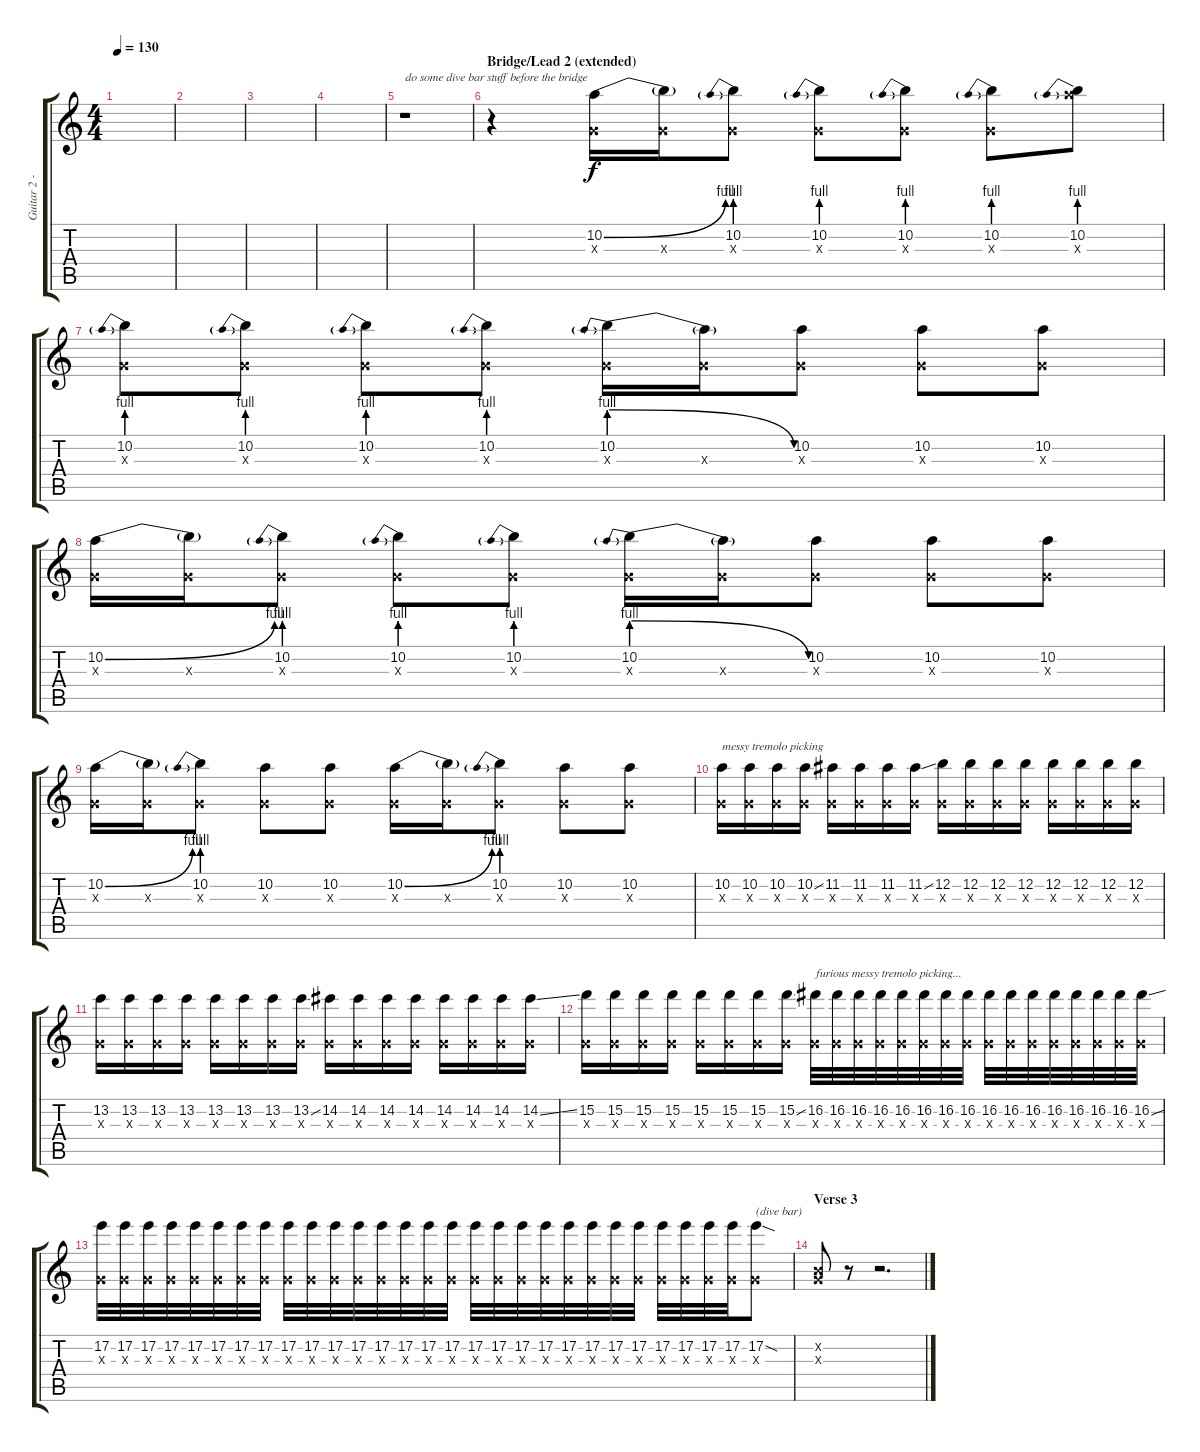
\track ("Guitar 2 - leads" "Guitar 2 -") {instrument distortionguitar}
\staff {score tabs}
\tuning (E4 B3 G3 D3 A2 E2) {hide}
\ts (4 4)
\tempo 130
\clef g2
\ks c
|
|
|
|
r.1{txt "do some dive bar stuff before the bridge"} |
\section ("" "Bridge/Lead 2 (extended)")
r.4 (10.2{be (bend 0 0 60 4)} 0.3{x}).16 (10.2{t} 0.3{x}).16 (10.2{be (prebend 0 4 60 4)} 0.3{x}).8 (10.2{be (prebend 0 4 60 4)} 0.3{x}).8 (10.2{be (prebend 0 4 60 4)} 0.3{x}).8 (10.2{be (prebend 0 4 60 4)} 0.3{x}).8 (10.2{be (prebend 0 4 60 4)} 14.3{x}).8 |
(10.2{be (prebend 0 4 60 4)} 0.3{x}).8 (10.2{be (prebend 0 4 60 4)} 0.3{x}).8 (10.2{be (prebend 0 4 60 4)} 0.3{x}).8 (10.2{be (prebend 0 4 60 4)} 0.3{x}).8 (10.2{be (prebendrelease 0 4 60 0)} 0.3{x}).16 (10.2{t} 0.3{x}).16 (10.2 0.3{x}).8 (10.2 0.3{x}).8 (10.2 0.3{x}).8 |
(10.2{be (bend 0 0 60 4)} 0.3{x}).16 (10.2{t} 0.3{x}).16 (10.2{be (prebend 0 4 60 4)} 0.3{x}).8 (10.2{be (prebend 0 4 60 4)} 0.3{x}).8 (10.2{be (prebend 0 4 60 4)} 0.3{x}).8 (10.2{be (prebendrelease 0 4 60 0)} 0.3{x}).16 (10.2{t} 0.3{x}).16 (10.2 0.3{x}).8 (10.2 0.3{x}).8 (10.2 0.3{x}).8 |
(10.2{be (bend 0 0 60 4)} 0.3{x}).16 (10.2{t} 0.3{x}).16 (10.2{be (prebend 0 4 60 4)} 0.3{x}).8 (10.2 0.3{x}).8 (10.2 0.3{x}).8 (10.2{be (bend 0 0 60 4)} 0.3{x}).16 (10.2{t} 0.3{x}).16 (10.2{be (prebend 0 4 60 4)} 0.3{x}).8 (10.2 0.3{x}).8 (10.2 0.3{x}).8 |
(10.2 0.3{x}).16{txt "messy tremolo picking"} (10.2 0.3{x}).16 (10.2 0.3{x}).16 (10.2{ss} 0.3{x}).16 (11.2 0.3{x}).16 (11.2 0.3{x}).16 (11.2 0.3{x}).16 (11.2{ss} 0.3{x}).16 (12.2 0.3{x}).16 (12.2 0.3{x}).16 (12.2 0.3{x}).16 (12.2 0.3{x}).16 (12.2 0.3{x}).16 (12.2 0.3{x}).16 (12.2 0.3{x}).16 (12.2 0.3{x}).16 |
(13.2 0.3{x}).16 (13.2 0.3{x}).16 (13.2 0.3{x}).16 (13.2 0.3{x}).16 (13.2 0.3{x}).16 (13.2 0.3{x}).16 (13.2 0.3{x}).16 (13.2{ss} 0.3{x}).16 (14.2 0.3{x}).16 (14.2 0.3{x}).16 (14.2 0.3{x}).16 (14.2 0.3{x}).16 (14.2 0.3{x}).16 (14.2 0.3{x}).16 (14.2 0.3{x}).16 (14.2{ss} 0.3{x}).16 |
(15.2 0.3{x}).16 (15.2 0.3{x}).16 (15.2 0.3{x}).16 (15.2 0.3{x}).16 (15.2 0.3{x}).16 (15.2 0.3{x}).16 (15.2 0.3{x}).16 (15.2{ss} 0.3{x}).16 (16.2 0.3{x}).32{txt "furious messy tremolo picking..."} (16.2 0.3{x}).32 (16.2 0.3{x}).32 (16.2 0.3{x}).32 (16.2 0.3{x}).32 (16.2 0.3{x}).32 (16.2 0.3{x}).32 (16.2 0.3{x}).32 (16.2 0.3{x}).32 (16.2 0.3{x}).32 (16.2 0.3{x}).32 (16.2 0.3{x}).32 (16.2 0.3{x}).32 (16.2 0.3{x}).32 (16.2 0.3{x}).32 (16.2{ss} 0.3{x}).32 |
(17.2 0.3{x}).32 (17.2 0.3{x}).32 (17.2 0.3{x}).32 (17.2 0.3{x}).32 (17.2 0.3{x}).32 (17.2 0.3{x}).32 (17.2 0.3{x}).32 (17.2 0.3{x}).32 (17.2 0.3{x}).32 (17.2 0.3{x}).32 (17.2 0.3{x}).32 (17.2 0.3{x}).32 (17.2 0.3{x}).32 (17.2 0.3{x}).32 (17.2 0.3{x}).32 (17.2 0.3{x}).32 (17.2 0.3{x}).32 (17.2 0.3{x}).32 (17.2 0.3{x}).32 (17.2 0.3{x}).32 (17.2 0.3{x}).32 (17.2 0.3{x}).32 (17.2 0.3{x}).32 (17.2 0.3{x}).32 (17.2 0.3{x}).32 (17.2 0.3{x}).32 (17.2 0.3{x}).32 (17.2 0.3{x}).32 (17.2{sod} 0.3{x}).8{txt "(dive bar)"} |
\section ("" "Verse 3")
(0.2{x} 0.3{x}).8 r.8 r.2{d}
